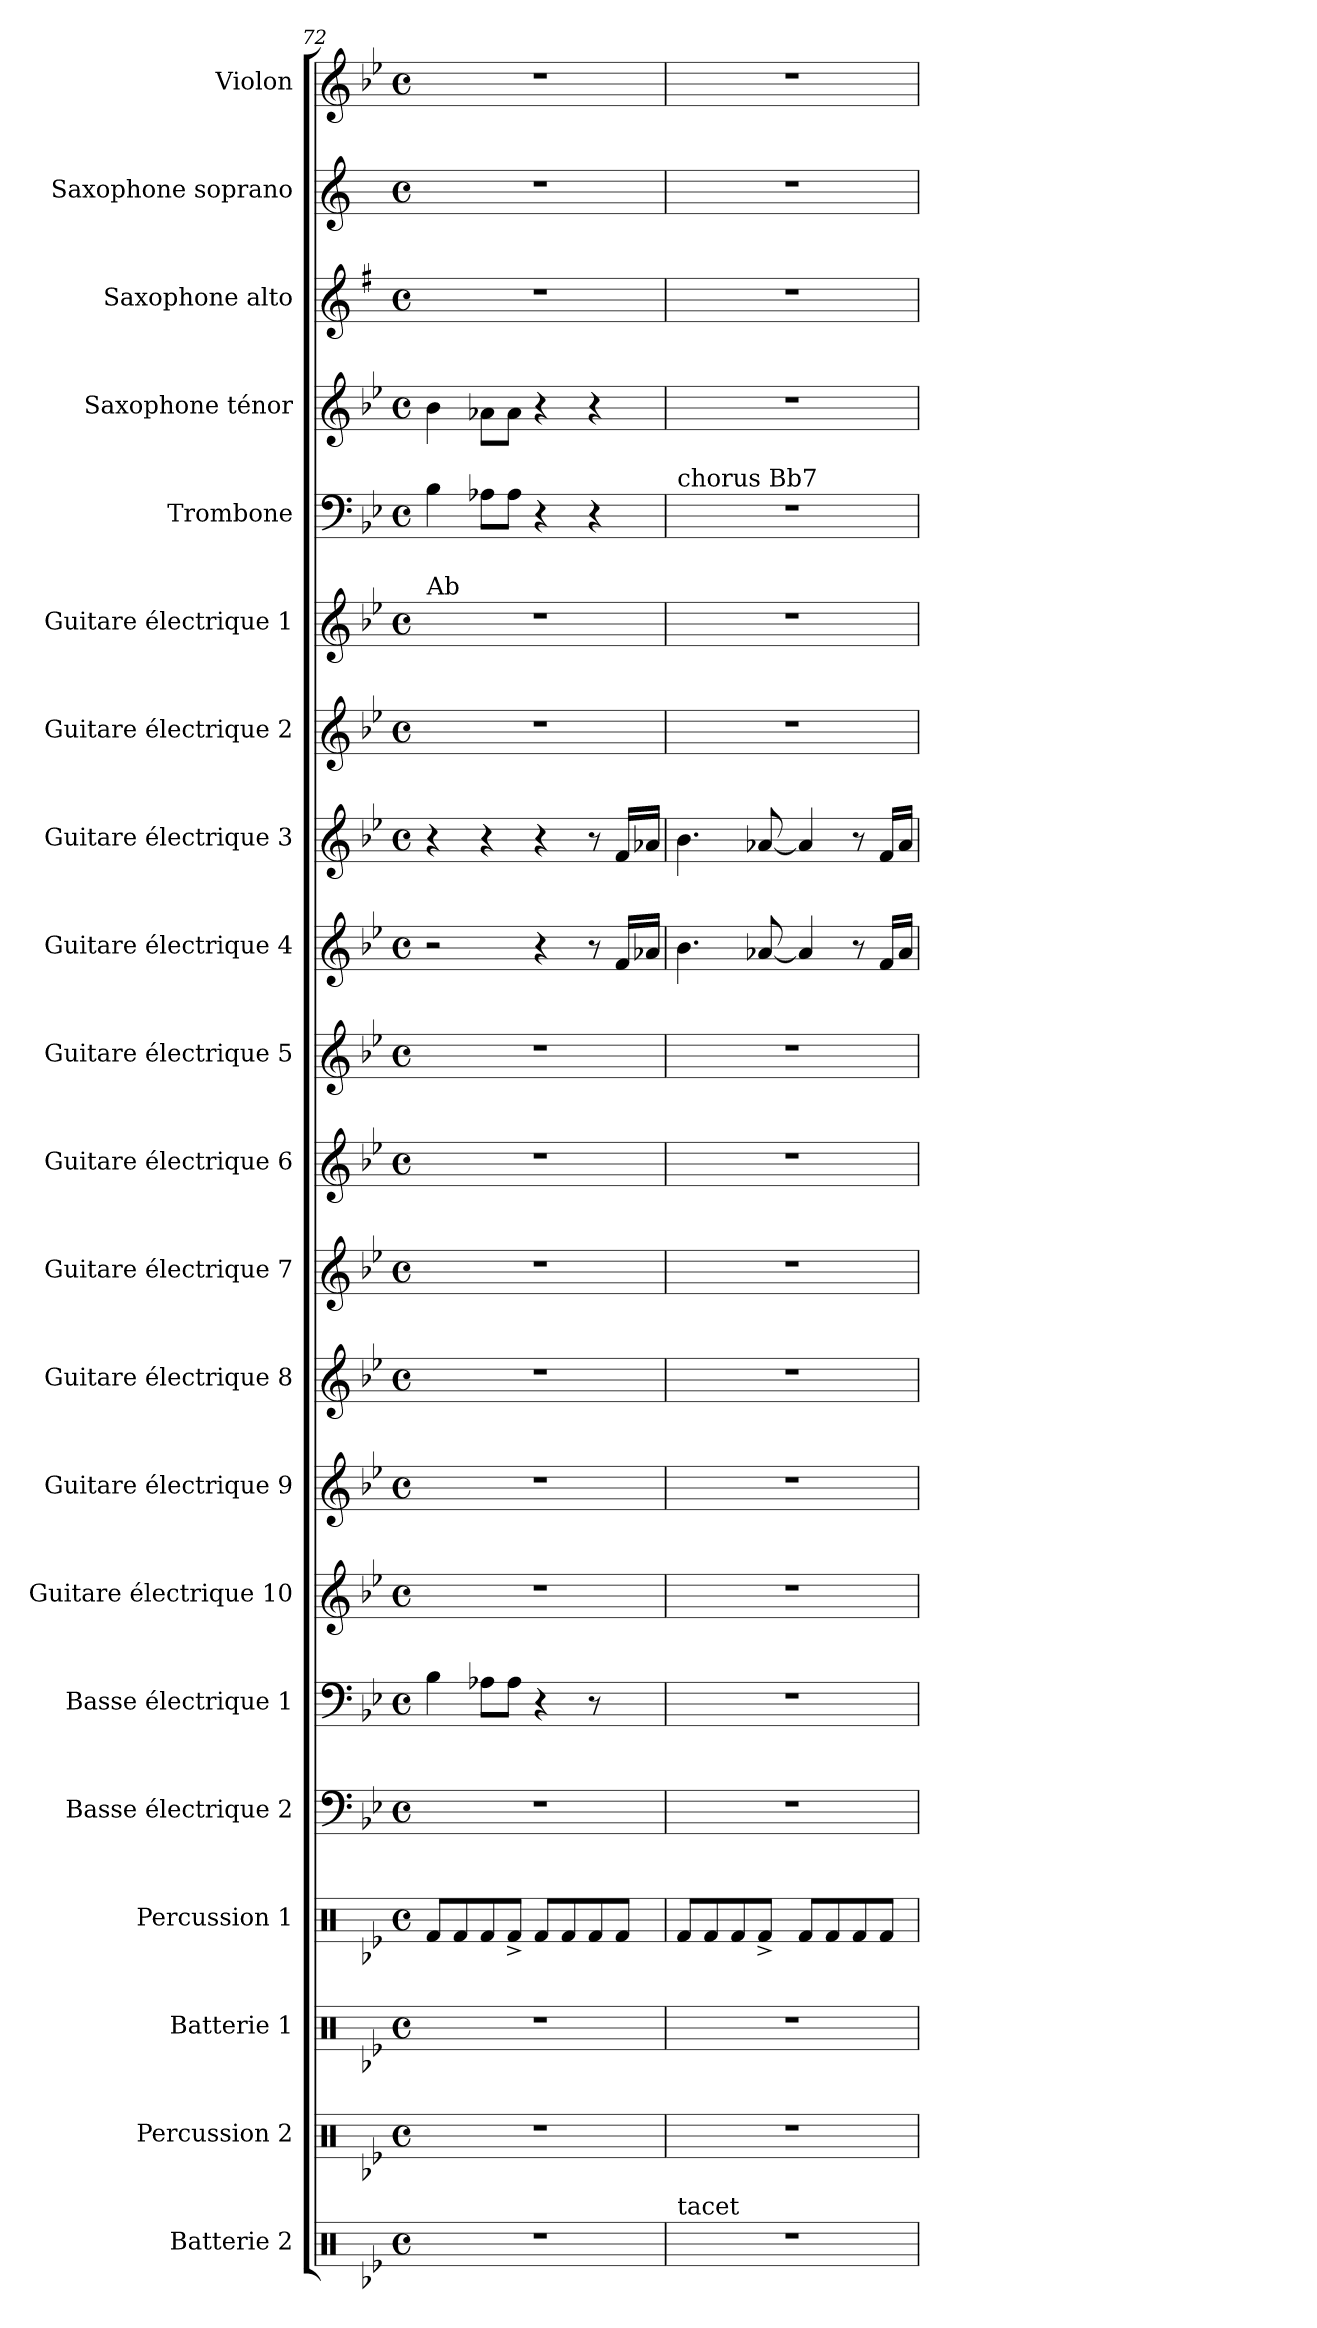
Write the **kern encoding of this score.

**kern	**kern	**kern	**kern	**kern	**kern	**kern	**kern	**kern	**kern	**kern	**kern	**kern	**kern	**kern	**kern	**kern	**kern	**kern	**kern	**kern
*part21	*part20	*part19	*part18	*part17	*part16	*part15	*part14	*part13	*part12	*part11	*part10	*part9	*part8	*part7	*part6	*part5	*part4	*part3	*part2	*part1
*staff21	*staff20	*staff19	*staff18	*staff17	*staff16	*staff15	*staff14	*staff13	*staff12	*staff11	*staff10	*staff9	*staff8	*staff7	*staff6	*staff5	*staff4	*staff3	*staff2	*staff1
*I"Batterie 2	*I"Percussion 2	*I"Batterie 1	*I"Percussion 1	*I"Basse électrique 2	*I"Basse électrique 1	*I"Guitare électrique 10	*I"Guitare électrique 9	*I"Guitare électrique 8	*I"Guitare électrique 7	*I"Guitare électrique 6	*I"Guitare électrique 5	*I"Guitare électrique 4	*I"Guitare électrique 3	*I"Guitare électrique 2	*I"Guitare électrique 1	*I"Trombone	*I"Saxophone ténor	*I"Saxophone alto	*I"Saxophone soprano	*I"Violon
*I'Batt. 2	*I'Perc. 2	*I'Batt. 1	*I'Perc. 1	*I'B.ƒ. 2	*I'B.ƒ. 1	*I'Gtr.ƒ. 10	*I'Gtr.ƒ. 9	*I'Gtr.ƒ. 8	*I'Gtr.ƒ. 7	*I'Gtr.ƒ. 6	*I'Gtr.ƒ. 5	*I'Gtr.ƒ. 4	*I'Gtr.ƒ. 3	*I'Gtr.ƒ. 2	*I'Gtr.ƒ. 1	*I'Tbn.	*I'Sx. T.	*I'Sx. A.	*I'Sx. S.	*I'Vln.
*clefX	*clefX	*clefX	*clefX	*clefF4	*clefF4	*clefG2	*clefG2	*clefG2	*clefG2	*clefG2	*clefG2	*clefG2	*clefG2	*clefG2	*clefG2	*clefF4	*clefG2	*clefG2	*clefG2	*clefG2
*	*	*	*	*ITrd7c12	*ITrd7c12	*ITrd7c12	*ITrd7c12	*ITrd7c12	*ITrd7c12	*ITrd7c12	*ITrd7c12	*ITrd7c12	*ITrd7c12	*ITrd7c12	*ITrd7c12	*	*ITrd8c14	*ITrd5c9	*ITrd1c2	*
*k[b-e-]	*k[b-e-]	*k[b-e-]	*k[b-e-]	*k[b-e-]	*k[b-e-]	*k[b-e-]	*k[b-e-]	*k[b-e-]	*k[b-e-]	*k[b-e-]	*k[b-e-]	*k[b-e-]	*k[b-e-]	*k[b-e-]	*k[b-e-]	*k[b-e-]	*k[b-e-]	*k[b-e-]	*k[b-e-]	*k[b-e-]
*B-:	*B-:	*B-:	*B-:	*B-:	*B-:	*B-:	*B-:	*B-:	*B-:	*B-:	*B-:	*B-:	*B-:	*B-:	*B-:	*B-:	*B-:	*B-:	*B-:	*B-:
*M4/4	*M4/4	*M4/4	*M4/4	*M4/4	*M4/4	*M4/4	*M4/4	*M4/4	*M4/4	*M4/4	*M4/4	*M4/4	*M4/4	*M4/4	*M4/4	*M4/4	*M4/4	*M4/4	*M4/4	*M4/4
*met(c)	*met(c)	*met(c)	*met(c)	*met(c)	*met(c)	*met(c)	*met(c)	*met(c)	*met(c)	*met(c)	*met(c)	*met(c)	*met(c)	*met(c)	*met(c)	*met(c)	*met(c)	*met(c)	*met(c)	*met(c)
=72	=72	=72	=72	=72	=72	=72	=72	=72	=72	=72	=72	=72	=72	=72	=72	=72	=72	=72	=72	=72
!	!	!	!	!	!	!	!	!	!	!	!	!	!	!	!LO:TX:a:t=Ab	!	!	!	!	!
1r	1r	1r	8Rf/L	1r	4BB-\	1r	1r	1r	1r	1r	1r	2r	4r	1r	1r	4B-\	4B-\	1r	1r	1r
.	.	.	8Rf/	.	.	.	.	.	.	.	.	.	.	.	.	.	.	.	.	.
.	.	.	8Rf/	.	8AA-X\L	.	.	.	.	.	.	.	4r	.	.	8A-X\L	8A-X\L	.	.	.
.	.	.	8Rf^</J	.	8AA-\J	.	.	.	.	.	.	.	.	.	.	8A-\J	8A-\J	.	.	.
.	.	.	8Rf/L	.	4r	.	.	.	.	.	.	4r	4r	.	.	4r	4r	.	.	.
.	.	.	8Rf/	.	.	.	.	.	.	.	.	.	.	.	.	.	.	.	.	.
.	.	.	8Rf/	.	8r	.	.	.	.	.	.	8r	8r	.	.	4r	4r	.	.	.
.	.	.	8Rf/J	.	8ryy	.	.	.	.	.	.	16F/LL	16F/LL	.	.	.	.	.	.	.
.	.	.	.	.	.	.	.	.	.	.	.	16A-X/JJ	16A-X/JJ	.	.	.	.	.	.	.
!!LO:PB:g=z
=73	=73	=73	=73	=73	=73	=73	=73	=73	=73	=73	=73	=73	=73	=73	=73	=73	=73	=73	=73	=73
!	!	!	!	!	!	!	!	!	!	!	!	!	!	!	!	!LO:TX:a:t=chorus  Bb7	!	!	!	!
!LO:TX:a:t=tacet	!	!	!	!	!	!	!	!	!	!	!	!	!	!	!	!	!	!	!	!
1r	1r	1r	8Rf/L	1r	1r	1r	1r	1r	1r	1r	1r	4.B-\	4.B-\	1r	1r	1r	1r	1r	1r	1r
.	.	.	8Rf/	.	.	.	.	.	.	.	.	.	.	.	.	.	.	.	.	.
.	.	.	8Rf/	.	.	.	.	.	.	.	.	.	.	.	.	.	.	.	.	.
.	.	.	8Rf^</J	.	.	.	.	.	.	.	.	[8A-X/	[8A-X/	.	.	.	.	.	.	.
.	.	.	8Rf/L	.	.	.	.	.	.	.	.	4A-/]	4A-/]	.	.	.	.	.	.	.
.	.	.	8Rf/	.	.	.	.	.	.	.	.	.	.	.	.	.	.	.	.	.
.	.	.	8Rf/	.	.	.	.	.	.	.	.	8r	8r	.	.	.	.	.	.	.
.	.	.	8Rf/J	.	.	.	.	.	.	.	.	16F/LL	16F/LL	.	.	.	.	.	.	.
.	.	.	.	.	.	.	.	.	.	.	.	16A-/JJ	16A-/JJ	.	.	.	.	.	.	.
=	=	=	=	=	=	=	=	=	=	=	=	=	=	=	=	=	=	=	=	=
*-	*-	*-	*-	*-	*-	*-	*-	*-	*-	*-	*-	*-	*-	*-	*-	*-	*-	*-	*-	*-
